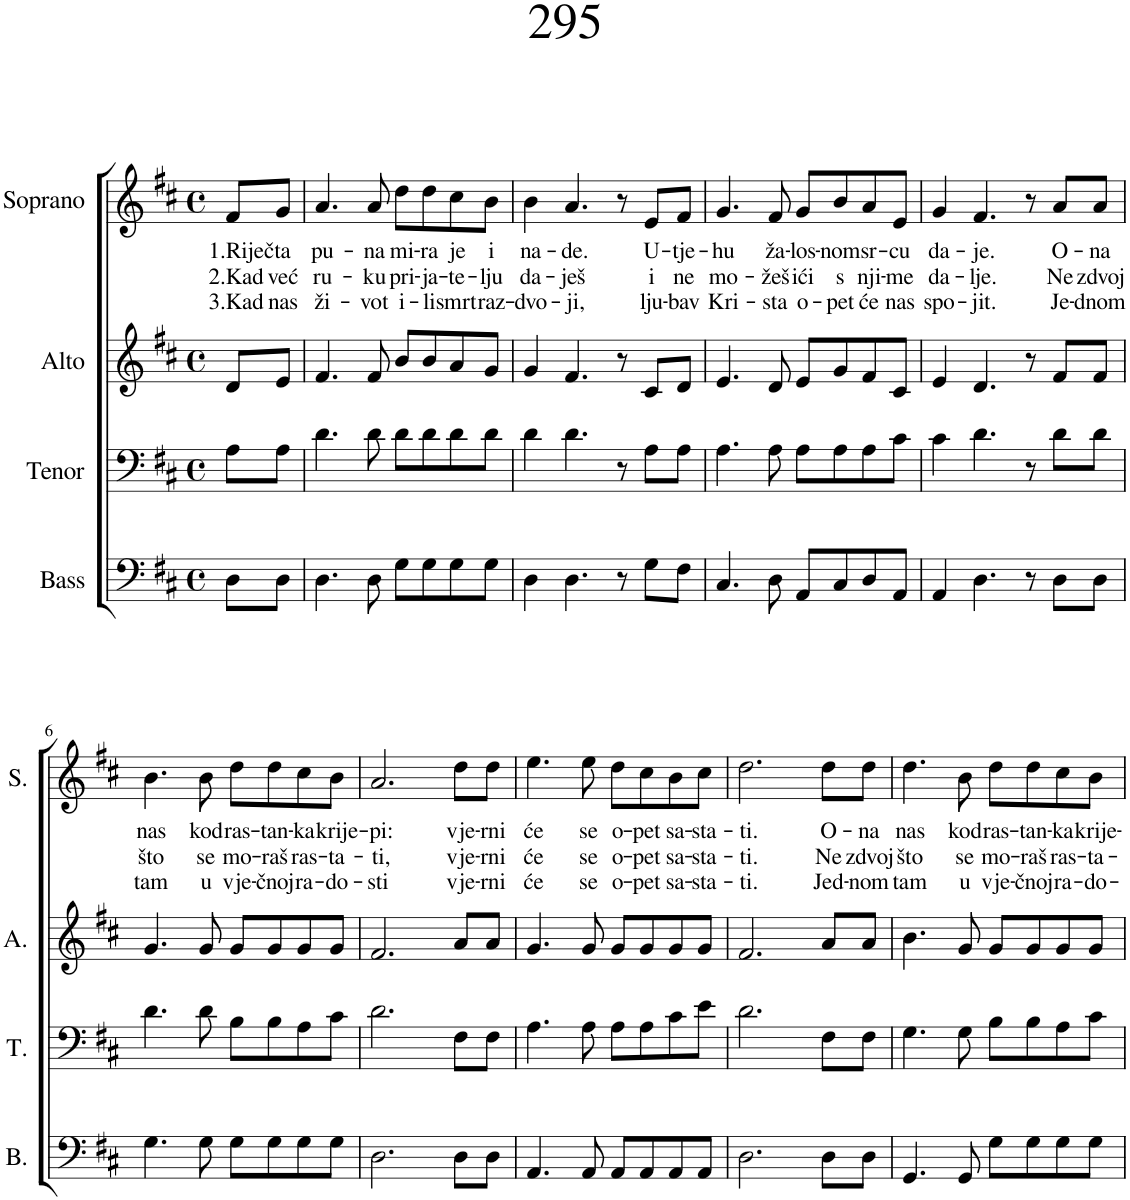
**kern	**kern	**kern	**kern	**text	**text	**text
*part4	*part3	*part2	*part1	*part1	*part1	*part1
*staff4	*staff3	*staff2	*staff1	*staff1	*staff1	*staff1
*I"Bass	*I"Tenor	*I"Alto	*I"Soprano	*	*	*
*I'B.	*I'T.	*I'A.	*I'S.	*	*	*
*clefF4	*clefF4	*clefG2	*clefG2	*	*	*
*k[f#c#]	*k[f#c#]	*k[f#c#]	*k[f#c#]	*	*	*
*M4/4	*M4/4	*M4/4	*M4/4	*	*	*
*met(c)	*met(c)	*met(c)	*met(c)	*	*	*
=1	=1	=1	=1	=1	=1	=1
!	!	!	!	!LO:LY:b	!LO:LY:b	!LO:LY:b
8D\L	8A\L	8d/L	8f#/L	1.Riječ	2.Kad	3.Kad
!	!	!	!	!LO:LY:b	!LO:LY:b	!LO:LY:b
8D\J	8A\J	8e/J	8g/J	ta	već	nas
=2	=2	=2	=2	=2	=2	=2
!	!	!	!	!LO:LY:b	!LO:LY:b	!LO:LY:b
4.D\	4.d\	4.f#/	4.a/	pu-	ru-	ži-
!	!	!	!	!LO:LY:b	!LO:LY:b	!LO:LY:b
8D\	8d\	8f#/	8a/	-na	-ku	-vot
!	!	!	!	!LO:LY:b	!LO:LY:b	!LO:LY:b
8G\L	8d\L	8b/L	8dd\L	mi-	pri-	i-
!	!	!	!	!LO:LY:b	!LO:LY:b	!LO:LY:b
8G\	8d\	8b/	8dd\	-ra	-ja-	-li
!	!	!	!	!LO:LY:b	!LO:LY:b	!LO:LY:b
8G\	8d\	8a/	8cc#\	je	-te-	smrt
!	!	!	!	!LO:LY:b	!LO:LY:b	!LO:LY:b
8G\J	8d\J	8g/J	8b\J	i	-lju	raz-
=3	=3	=3	=3	=3	=3	=3
!	!	!	!	!LO:LY:b	!LO:LY:b	!LO:LY:b
4D\	4d\	4g/	4b\	na-	da-	-dvo-
!	!	!	!	!LO:LY:b	!LO:LY:b	!LO:LY:b
4.D\	4.d\	4.f#/	4.a/	-de.	-ješ	-ji,
8r	8r	8r	8r	.	.	.
!	!	!	!	!LO:LY:b	!LO:LY:b	!LO:LY:b
8G\L	8A\L	8c#/L	8e/L	U-	i	lju-
!	!	!	!	!LO:LY:b	!LO:LY:b	!LO:LY:b
8F#\J	8A\J	8d/J	8f#/J	-tje-	ne	-bav
=4	=4	=4	=4	=4	=4	=4
!	!	!	!	!LO:LY:b	!LO:LY:b	!LO:LY:b
4.C#/	4.A\	4.e/	4.g/	-hu	mo-	Kri-
!	!	!	!	!LO:LY:b	!LO:LY:b	!LO:LY:b
8D\	8A\	8d/	8f#/	ža-	-žeš	-sta
!	!	!	!	!LO:LY:b	!LO:LY:b	!LO:LY:b
8AA/L	8A\L	8e/L	8g/L	-los-	ići	o-
!	!	!	!	!LO:LY:b	!LO:LY:b	!LO:LY:b
8C#/	8A\	8g/	8b/	-nom	s	-pet
!	!	!	!	!LO:LY:b	!LO:LY:b	!LO:LY:b
8D/	8A\	8f#/	8a/	sr-	nji-	će
!	!	!	!	!LO:LY:b	!LO:LY:b	!LO:LY:b
8AA/J	8c#\J	8c#/J	8e/J	-cu	-me	nas
=5	=5	=5	=5	=5	=5	=5
!	!	!	!	!LO:LY:b	!LO:LY:b	!LO:LY:b
4AA/	4c#\	4e/	4g/	da-	da-	spo-
!	!	!	!	!LO:LY:b	!LO:LY:b	!LO:LY:b
4.D\	4.d\	4.d/	4.f#/	-je.	-lje.	-jit.
8r	8r	8r	8r	.	.	.
!	!	!	!	!LO:LY:b	!LO:LY:b	!LO:LY:b
8D\L	8d\L	8f#/L	8a/L	O-	Ne	Je-
!	!	!	!	!LO:LY:b	!LO:LY:b	!LO:LY:b
8D\J	8d\J	8f#/J	8a/J	-na	zdvoj	-dnom
!!LO:LB:g=z
=6	=6	=6	=6	=6	=6	=6
!	!	!	!	!LO:LY:b	!LO:LY:b	!LO:LY:b
4.G\	4.d\	4.g/	4.b\	nas	što	tam
!	!	!	!	!LO:LY:b	!LO:LY:b	!LO:LY:b
8G\	8d\	8g/	8b\	kod	se	u
!	!	!	!	!LO:LY:b	!LO:LY:b	!LO:LY:b
8G\L	8B\L	8g/L	8dd\L	ras-	mo-	vje-
!	!	!	!	!LO:LY:b	!LO:LY:b	!LO:LY:b
8G\	8B\	8g/	8dd\	-tan-	-raš	-čnoj
!	!	!	!	!LO:LY:b	!LO:LY:b	!LO:LY:b
8G\	8A\	8g/	8cc#\	-ka	ras-	ra-
!	!	!	!	!LO:LY:b	!LO:LY:b	!LO:LY:b
8G\J	8c#\J	8g/J	8b\J	krije-	-ta-	-do-
=7	=7	=7	=7	=7	=7	=7
!	!	!	!	!LO:LY:b	!LO:LY:b	!LO:LY:b
2.D\	2.d\	2.f#/	2.a/	-pi:	-ti,	-sti
!	!	!	!	!LO:LY:b	!LO:LY:b	!LO:LY:b
8D\L	8F#\L	8a/L	8dd\L	vje-	vje-	vje-
!	!	!	!	!LO:LY:b	!LO:LY:b	!LO:LY:b
8D\J	8F#\J	8a/J	8dd\J	-rni	-rni	-rni
=8	=8	=8	=8	=8	=8	=8
!	!	!	!	!LO:LY:b	!LO:LY:b	!LO:LY:b
4.AA/	4.A\	4.g/	4.ee\	će	će	će
!	!	!	!	!LO:LY:b	!LO:LY:b	!LO:LY:b
8AA/	8A\	8g/	8ee\	se	se	se
!	!	!	!	!LO:LY:b	!LO:LY:b	!LO:LY:b
8AA/L	8A\L	8g/L	8dd\L	o-	o-	o-
!	!	!	!	!LO:LY:b	!LO:LY:b	!LO:LY:b
8AA/	8A\	8g/	8cc#\	-pet	-pet	-pet
!	!	!	!	!LO:LY:b	!LO:LY:b	!LO:LY:b
8AA/	8c#\	8g/	8b\	sa-	sa-	sa-
!	!	!	!	!LO:LY:b	!LO:LY:b	!LO:LY:b
8AA/J	8e\J	8g/J	8cc#\J	-sta-	-sta-	-sta-
=9	=9	=9	=9	=9	=9	=9
!	!	!	!	!LO:LY:b	!LO:LY:b	!LO:LY:b
2.D\	2.d\	2.f#/	2.dd\	-ti.	-ti.	-ti.
!	!	!	!	!LO:LY:b	!LO:LY:b	!LO:LY:b
8D\L	8F#\L	8a/L	8dd\L	O-	Ne	Jed-
!	!	!	!	!LO:LY:b	!LO:LY:b	!LO:LY:b
8D\J	8F#\J	8a/J	8dd\J	-na	zdvoj	-nom
=10	=10	=10	=10	=10	=10	=10
!	!	!	!	!LO:LY:b	!LO:LY:b	!LO:LY:b
4.GG/	4.G\	4.b\	4.dd\	nas	što	tam
!	!	!	!	!LO:LY:b	!LO:LY:b	!LO:LY:b
8GG/	8G\	8g/	8b\	kod	se	u
!	!	!	!	!LO:LY:b	!LO:LY:b	!LO:LY:b
8G\L	8B\L	8g/L	8dd\L	ras-	mo-	vje-
!	!	!	!	!LO:LY:b	!LO:LY:b	!LO:LY:b
8G\	8B\	8g/	8dd\	-tan-	-raš	-čnoj
!	!	!	!	!LO:LY:b	!LO:LY:b	!LO:LY:b
8G\	8A\	8g/	8cc#\	-ka	ras-	ra-
!	!	!	!	!LO:LY:b	!LO:LY:b	!LO:LY:b
8G\J	8c#\J	8g/J	8b\J	krije-	-ta-	-do-
=	=	=	=	=	=	=
*-	*-	*-	*-	*-	*-	*-
